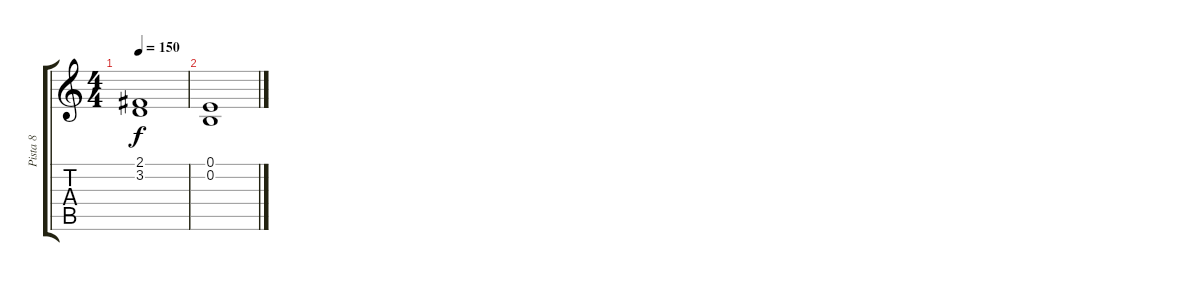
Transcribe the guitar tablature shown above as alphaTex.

\track ("Pista 8" "Pista 8") {instrument churchorgan}
\staff {score tabs}
\tuning (E4 B3 G3 D3 A2 E2) {hide}
\ts (4 4)
\tempo 150
\clef g2
\ks c
(2.1 3.2).1{dy f volume 0} |
(0.1 0.2).1
